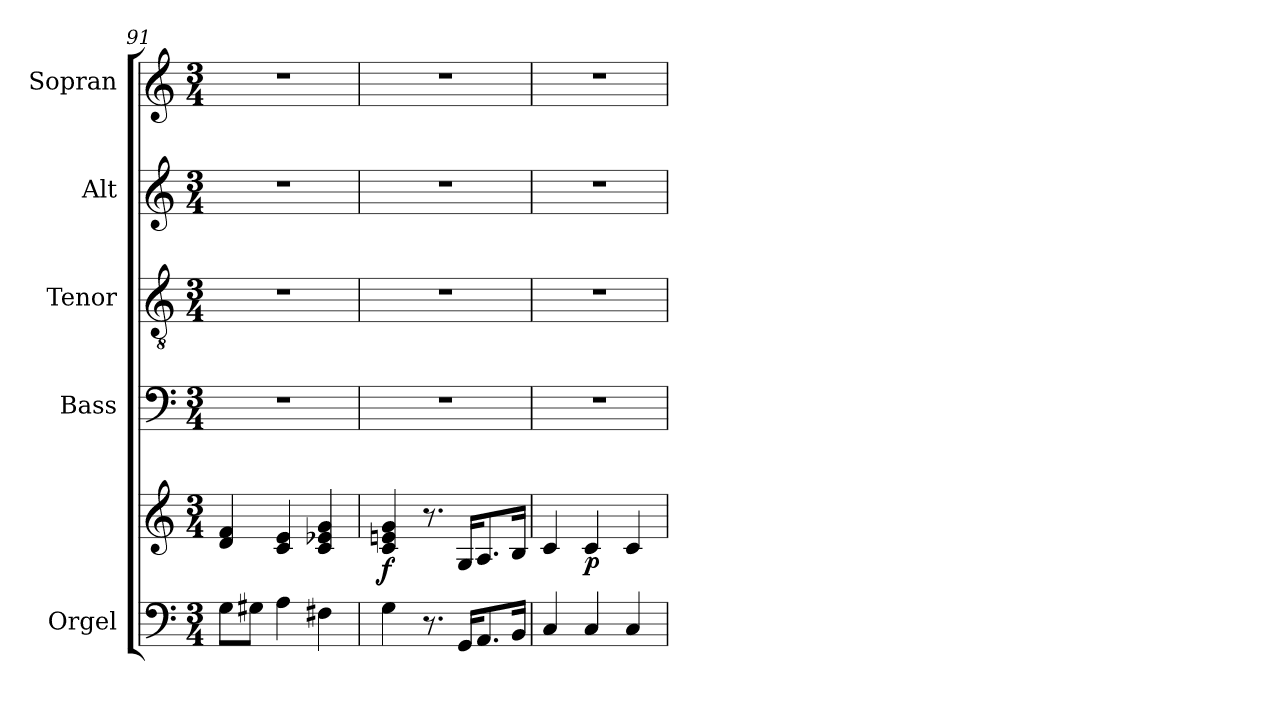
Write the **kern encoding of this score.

**kern	**kern	**dynam	**kern	**kern	**kern	**kern
*part5	*part5	*part5	*part4	*part3	*part2	*part1
*staff6	*staff5	*staff5/6	*staff4	*staff3	*staff2	*staff1
*I"Orgel	*	*	*I"Bass	*I"Tenor	*I"Alt	*I"Sopran
*I'Org.	*	*	*I'B	*I'T	*I'A	*I'S
*clefF4	*clefG2	*	*clefF4	*clefGv2	*clefG2	*clefG2
*k[]	*k[]	*	*k[]	*k[]	*k[]	*k[]
*C:	*C:	*	*C:	*C:	*C:	*C:
*M3/4	*M3/4	*	*M3/4	*M3/4	*M3/4	*M3/4
=91	=91	=91	=91	=91	=91	=91
8G\L	4d/ 4f/	.	2.r	2.r	2.r	2.r
8G#X\J	.	.	.	.	.	.
4A\	4c/ 4e/	.	.	.	.	.
4F#X\	4c/ 4e-X/ 4g/	.	.	.	.	.
=92	=92	=92	=92	=92	=92	=92
!	!	!LO:DY:b	!	!	!	!
4G\	4c/ 4en/ 4g/	f	2.r	2.r	2.r	2.r
8.r	8.r	.	.	.	.	.
16GG/KL	16G/KL	.	.	.	.	.
8.AA/	8.A/	.	.	.	.	.
16BB/Jk	16B/Jk	.	.	.	.	.
!!LO:LB:g=z
=93	=93	=93	=93	=93	=93	=93
4C/	4c/	.	2.r	2.r	2.r	2.r
!	!	!LO:DY:b	!	!	!	!
4C/	4c/	p	.	.	.	.
4C/	4c/	.	.	.	.	.
=	=	=	=	=	=	=
*-	*-	*-	*-	*-	*-	*-
